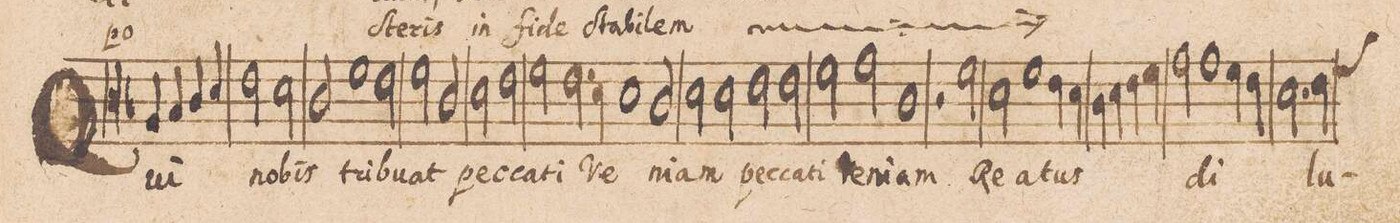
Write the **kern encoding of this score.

**kern	**text	**text
*I"CANTVS.	*	*
*clefC3	*	*
*k[b-]	*	*
*met(c|)	*	*
*M2/1	*	*
*M2/1	*	*
*met(c|)	*	*
4A/	Qui	.
4B-/	.	.
4c/	.	.
4d/	.	.
2e\	.	.
2d\	no-	.
=92-	=92-	=92-
2c/	-bis	.
1f	tri-	.
2e\	-bu-	.
=93-	=93-	=93-
2f\	-at	.
2c/	pec-	.
2d\	-ca-	.
2e\	.	.
=94-	=94-	=94-
2f\	-ti	.
2.e\	Ve-	.
4d\	.	.
1d\	.	.
=95-	=95-	=95-
2c/	-ni-	.
2d\	-am	.
2d\	pec-	.
=96-	=96-	=96-
2e\	-ca-	.
2e\	-ti	.
2f\	Ve-	.
2g\	-ni-	.
=97-	=97-	=97-
1c	-am	.
2r	.	.
2f\	Re-	.
=98-	=98-	=98-
2d\	-a-	.
1f	-tus	.
4e\	.	.
4d\	.	.
=99-	=99-	=99-
4c\	.	.
4d\	.	.
4e\	.	.
4f\	.	.
2g\	.	.
1g\	di-	.
=100-	=100-	=100-
4f\	.	.
4e\	.	.
2.d\	-lu-	.
*custos:f	*	*
4e\	.	.
=101-	=101-	=101-
*-	*-	*-
